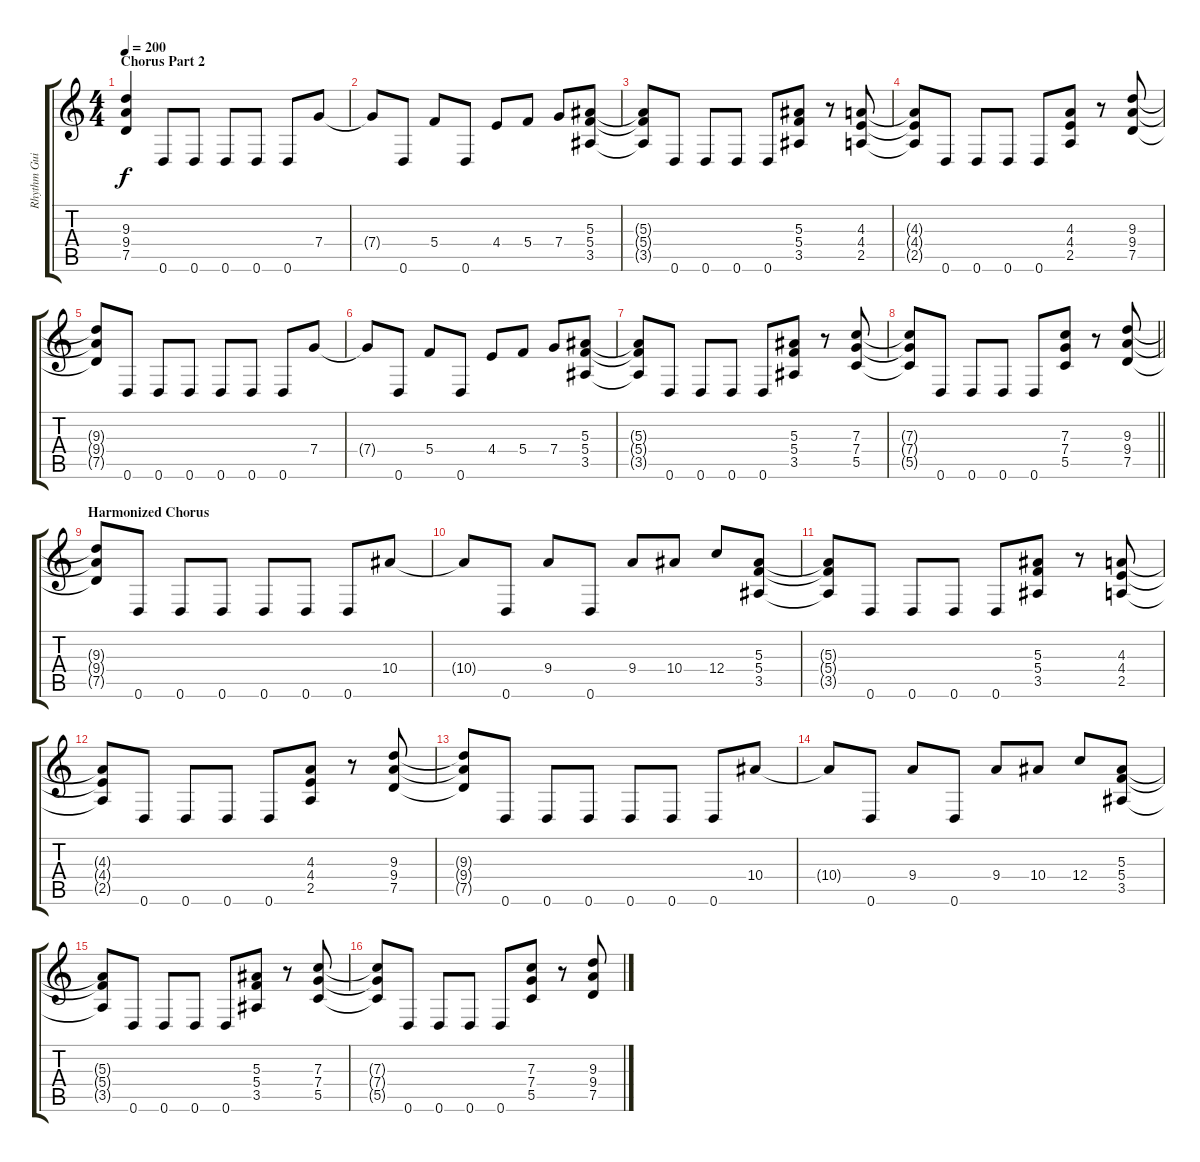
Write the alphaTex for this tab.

\track ("Rhythm Guitar (Mike Martin)" "Rhythm Gui") {instrument distortionguitar}
\staff {score tabs}
\tuning (D4 A3 F3 C3 G2 D2) {hide}
\ts (4 4)
\section ("" "Chorus Part 2")
\tempo 200
\clef g2
\ks c
(9.3 9.4 7.5).4{dy f} 0.6.8 0.6.8 0.6.8 0.6.8 0.6.8 7.4.8 |
7.4{t}.8 0.6.8 5.4.8 0.6.8 4.4.8 5.4.8 7.4.8 (5.3 5.4 3.5).8 |
(5.3{t} 5.4{t} 3.5{t}).8 0.6.8 0.6.8 0.6.8 0.6.8 (5.3 5.4 3.5).8 r.8 (4.3 4.4 2.5).8 |
(4.3{t} 4.4{t} 2.5{t}).8 0.6.8 0.6.8 0.6.8 0.6.8 (4.3 4.4 2.5).8 r.8 (9.3 9.4 7.5).8 |
(9.3{t} 9.4{t} 7.5{t}).8 0.6.8 0.6.8 0.6.8 0.6.8 0.6.8 0.6.8 7.4.8 |
7.4{t}.8 0.6.8 5.4.8 0.6.8 4.4.8 5.4.8 7.4.8 (5.3 5.4 3.5).8 |
(5.3{t} 5.4{t} 3.5{t}).8 0.6.8 0.6.8 0.6.8 0.6.8 (5.3 5.4 3.5).8 r.8 (7.3 7.4 5.5).8 |
\barLineRight lightlight
(7.3{t} 7.4{t} 5.5{t}).8 0.6.8 0.6.8 0.6.8 0.6.8 (7.3 7.4 5.5).8 r.8 (9.3 9.4 7.5).8 |
\section ("" "Harmonized Chorus")
(9.3{t} 9.4{t} 7.5{t}).8 0.6.8 0.6.8 0.6.8 0.6.8 0.6.8 0.6.8 10.4.8 |
10.4{t}.8 0.6.8 9.4.8 0.6.8 9.4.8 10.4.8 12.4.8 (5.3 5.4 3.5).8 |
(5.3{t} 5.4{t} 3.5{t}).8 0.6.8 0.6.8 0.6.8 0.6.8 (5.3 5.4 3.5).8 r.8 (4.3 4.4 2.5).8 |
(4.3{t} 4.4{t} 2.5{t}).8 0.6.8 0.6.8 0.6.8 0.6.8 (4.3 4.4 2.5).8 r.8 (9.3 9.4 7.5).8 |
(9.3{t} 9.4{t} 7.5{t}).8 0.6.8 0.6.8 0.6.8 0.6.8 0.6.8 0.6.8 10.4.8 |
10.4{t}.8 0.6.8 9.4.8 0.6.8 9.4.8 10.4.8 12.4.8 (5.3 5.4 3.5).8 |
(5.3{t} 5.4{t} 3.5{t}).8 0.6.8 0.6.8 0.6.8 0.6.8 (5.3 5.4 3.5).8 r.8 (7.3 7.4 5.5).8 |
(7.3{t} 7.4{t} 5.5{t}).8 0.6.8 0.6.8 0.6.8 0.6.8 (7.3 7.4 5.5).8 r.8 (9.3 9.4 7.5).8
